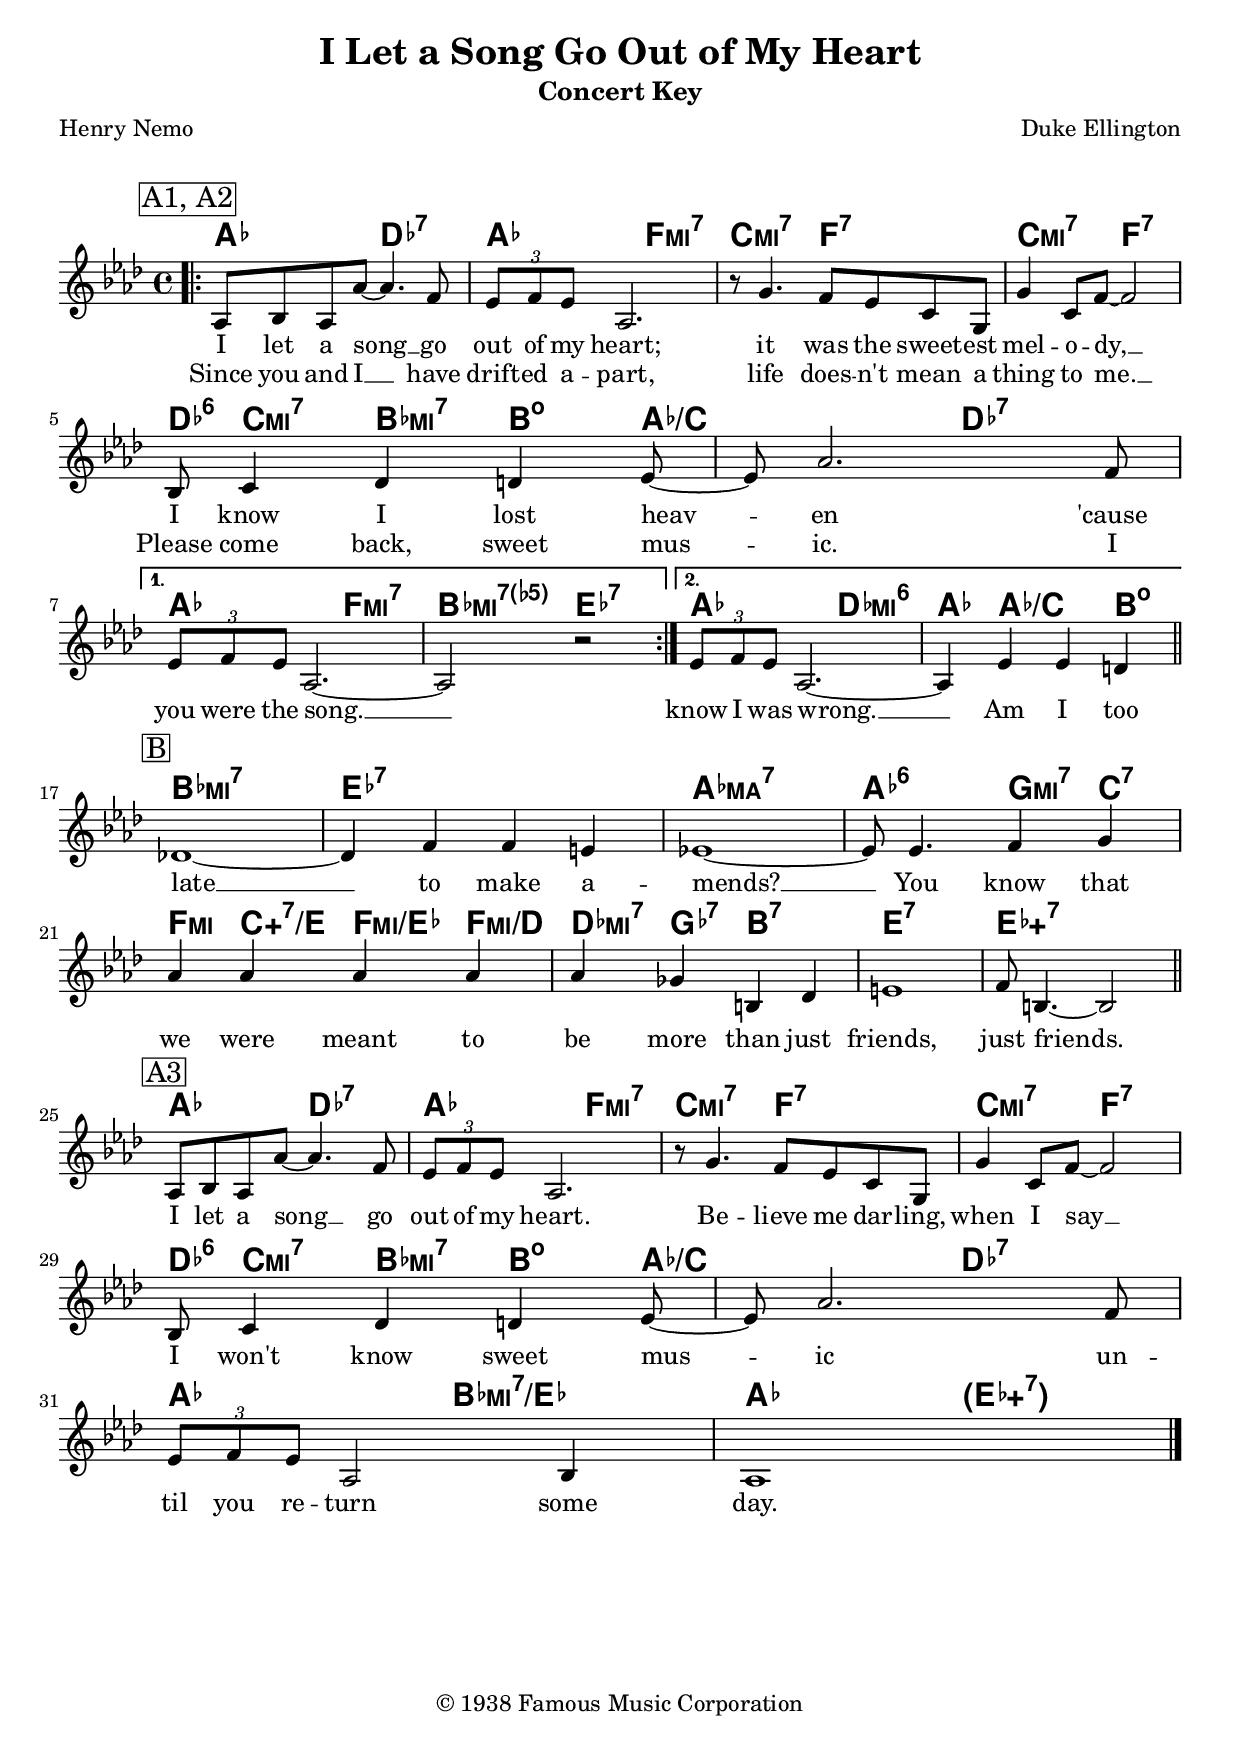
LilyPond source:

\version "2.24.0"

\include "english.ly"

instrument = "Concert Key"
whatKey = af,
whatClef = "treble"

%% -*- Mode: LilyPond -*-

\include "lead-sheets.ily"

\header {
  title = "I Let a Song Go Out of My Heart"
  subtitle = \instrument
  poet = "Henry Nemo"
  composer = "Duke Ellington"
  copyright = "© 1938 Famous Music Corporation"
}

verseLyrics = \lyricmode {
  Ev -- 'ry -- one has a fav -- or -- ite song,
  My heart has one too;
  But I lost my fav -- or -- ite song, That's why I'm so blue.
}

refrainLyricsAOne = \lyricmode {
  I let a song __ go out of my heart;
  it was the sweet -- est mel -- o -- dy, __
  I know I lost heav -- en 'cause
}

refrainLyricsBOne = \lyricmode {
  you were the song. __
}

refrainLyricsATwo = \lyricmode {
  Since you and I __ have drift -- ed a -- part,
  life does -- n't mean a thing to me. __
  Please come back, sweet mus -- ic. I
}

refrainLyricsBTwo = \lyricmode {
  know I was wrong. __
}

refrainLyricsAThree = \lyricmode {
  I let a song __ go out of my heart.
  Be -- lieve me dar -- ling, when I say __
  I won't know sweet mus -- ic un -- til you re -- turn some day.
}

refrainLyricsRest = \lyricmode {
  Am I too late __ to make a -- mends? __
  You know that we were meant to be more than just friends, just friends.
}
  
refrainChords = \chordmode {
  ef2 af2:7 ef2 c2:m7 g2:m7 c2:7 g2:m7 c2:7
  af8:6 g4:m7 f4:m7 fs4:dim7 ef8:/g
  ef2:/g af2:7

  ef2 c2:m7 f2:m7.5- bf2:7
  
  ef2 af2:m6 ef4 ef2:/g gf4:dim7
  
  f1:m7 bf1:7 ef1:maj7
  ef2:6 d4:m7 g4:7 c4:m g4:7.5+/b c4:m/bf c4:m/a
  af4:m7 df4:7 gf2:7
  b1:7 bf1:7.5+
  
  ef2 af2:7 ef2 c2:m7 g2:m7 c2:7 g2:m7 c2:7
  af8:6 g4:m7 f4:m7 fs4:dim7 ef8:/g
  ef2:/g af2:7

  ef2 f2:m7/bf ef2
  \set chordNameFunction = #begin-end-parenthesis-ignatzek-chord-names 
  bf2:7.5+
  \unset chordNameFunction  
}

refrainKey = ef

refrainMelody = \relative g' {
  \time 4/4
  \key \refrainKey \major
  \clef \whatClef

  %% \set Score.currentBarNumber = #1
  %% \mark "Refrain"
  \mark \markup { \box "A1, A2" }
  \bar ".|:"
  \repeat volta 2 {
    ef8 f8 ef8 ef'8~ ef4. c8 |
    \tuplet 3/2 { bf8 c bf } ef,2. |
    r8 d'4. c8 bf8 g8 d8 |
    d'4 g,8 c8~ c2 |
    \break
    f,8 g4 af4 a4 bf8~ |
    bf8 ef2. c8 |
  \break
  }
  \alternative {
    {
      \tuplet 3/2 { bf8 c bf } ef,2.~ | ef2 r2 |
    }
    {
      \tuplet 3/2 { bf'8 c bf } ef,2.~ | ef4 bf'4 bf4 a4 |
    }
  }
  \bar "||"
  \break
  \set Score.currentBarNumber = #17
  \mark \markup { \box "B" }
  af!1~ | af4 c4 c4 b4 | bf!1~ |
  bf8 bf4. c4 d4 |
  \break
  ef4 ef4 ef4 ef4 | ef4 df4 gf,4 af4 |
  b1 | c8 fs,4.~ fs2 |
  \bar "||"
  \break
  \mark \markup { \box "A3" }
  ef8 f8 ef8 ef'8~ ef4. c8 |
  \tuplet 3/2 { bf8 c bf } ef,2. |
  r8 d'4. c8 bf8 g8 d8 |
  d'4 g,8 c8~ c2 |
  \break
  f,8 g4 af4 a4 bf8~ |
  bf8 ef2. 
  c8 |
  \tuplet 3/2 { bf8 c bf } ef,2 f4 | ef1 |
  \bar "|."
}

\include "paper.ily"

\markup {
  % Leave a gap after the header
  \vspace #1
}

\score {
  <<
    { \context ChordNames 
      {
      \override ChordName.font-size = #+3
      \override ChordName.font-series = #'bold
      \set chordChanges = ##t
     \transpose ef \whatKey {
       \refrainChords
	}
      }
      }
    \new Staff {
      \context Voice = "voiceMelody" { 
	\noDoubleAccidentalMusic \transpose ef \whatKey {
	  \refrainMelody
	  }
	}
    }
    \new Lyrics \lyricsto "voiceMelody"
    {
    <<
      { \refrainLyricsAOne }
      \new Lyrics {
	\set associatedVoice = "voiceMelody"
	\refrainLyricsATwo }
    >>
    \refrainLyricsBOne
    \refrainLyricsBTwo
    \refrainLyricsRest
      \new Lyrics {
	\set associatedVoice = "voiceMelody"
	\refrainLyricsAThree }
    }
  >>
  \layout { }
}

